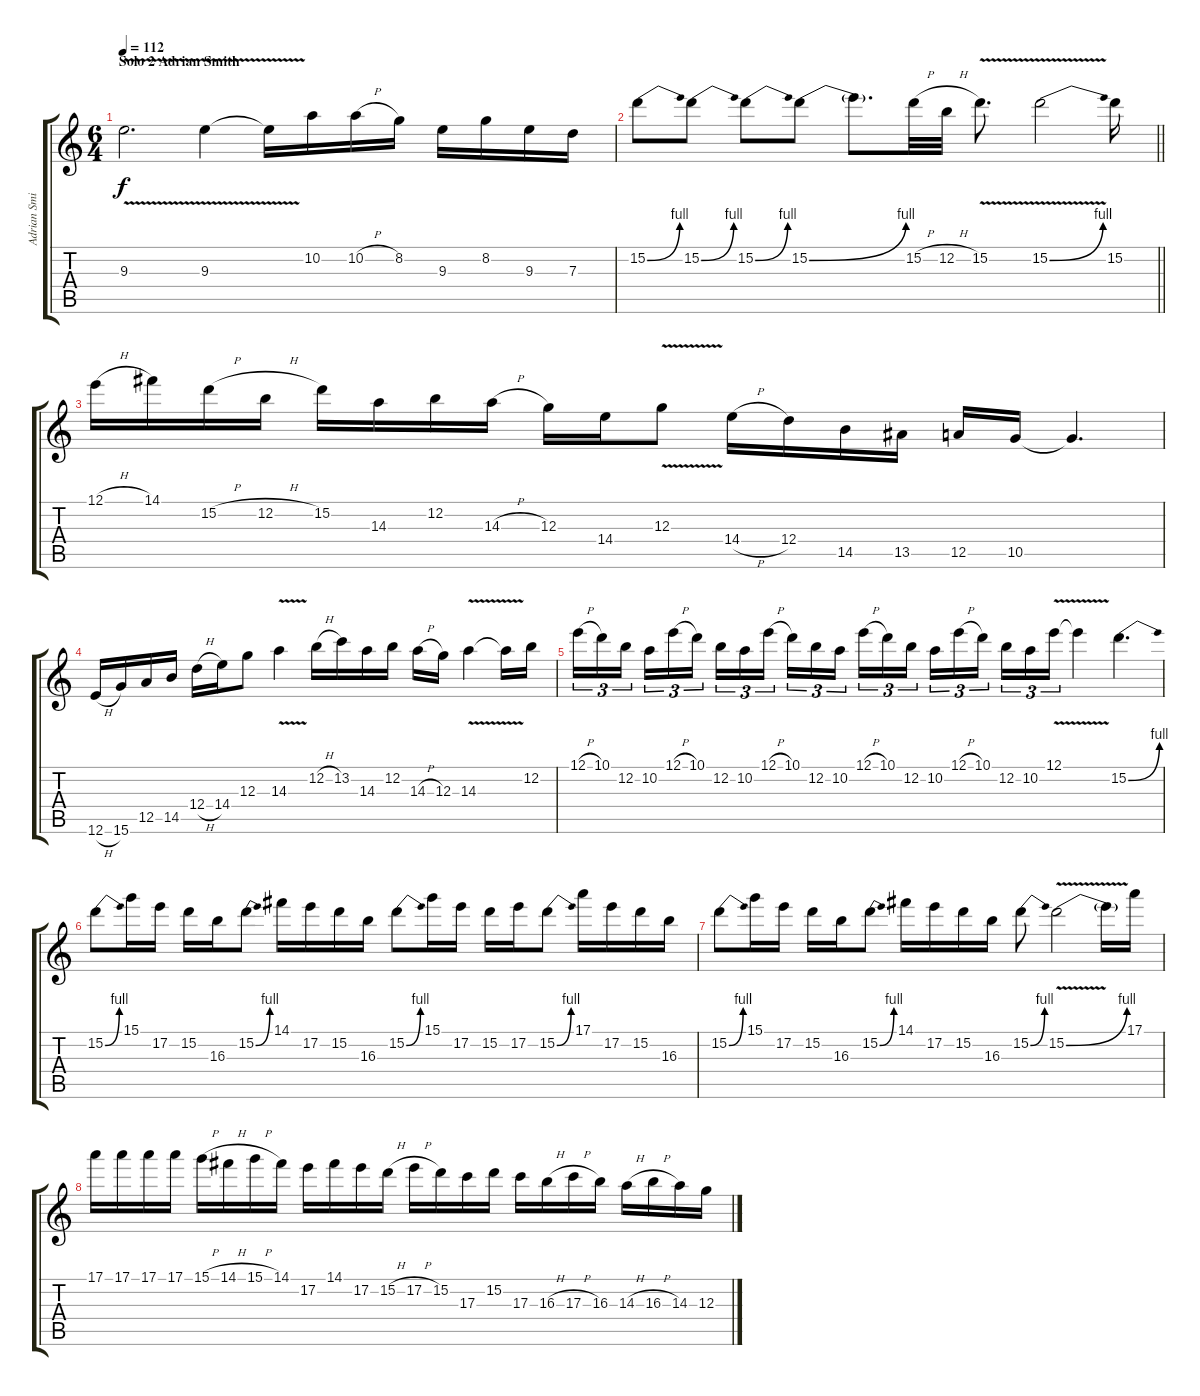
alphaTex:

\track ("Adrian Smith" "Adrian Smi") {instrument overdrivenguitar}
\staff {score tabs}
\tuning (E4 B3 G3 D3 A2 E2) {hide}
\ts (6 4)
\section ("" "Solo 2 Adrian Smith")
\tempo 112
\clef g2
\ks c
9.3{v}.2{d dy f volume 16} 9.3{v}.4 9.3{t}.16 10.2.16 10.2{h}.16 8.2.16 9.3.16 8.2.16 9.3.16 7.3.16 |
\barLineRight lightlight
15.2{be (bend 0 0 60 4)}.8 15.2{be (bend 0 0 60 4)}.8 15.2{be (bend 0 0 60 4)}.8 15.2{be (bend 0 0 60 4)}.8 15.2{t}.8{d} 15.2{h}.32 12.2{h}.32 15.2{v}.8{d} 15.2{be (bend 0 0 60 4) v}.2 15.2.16 |
12.1{h}.16 14.1.16 15.2{h}.16 12.2{h}.16 15.2.16 14.3.16 12.2.16 14.3{h}.16 12.3.16 14.4.16 12.3{v}.8 14.4{h}.16 12.4.16 14.5.16 13.5.16 12.5.16 10.5.16 10.5{t}.4{d} |
12.6{h}.16 15.6.16 12.5.16 14.5.16 12.4{h}.16 14.4.16 12.3.8 14.3{v}.4 12.2{h}.16 13.2.16 14.3.16 12.2.16 14.3{h}.16 12.3.16 14.3{v}.4 14.3{t}.16 12.2.16 |
12.1{h}.16{tu (3 2)} 10.1.16{tu (3 2)} 12.2.16{tu (3 2) beam splitsecondary} 10.2.16{tu (3 2)} 12.1{h}.16{tu (3 2)} 10.1.16{tu (3 2) beam splitsecondary} 12.2.16{tu (3 2)} 10.2.16{tu (3 2)} 12.1{h}.16{tu (3 2) beam splitsecondary} 10.1.16{tu (3 2)} 12.2.16{tu (3 2)} 10.2.16{tu (3 2) beam splitsecondary} 12.1{h}.16{tu (3 2)} 10.1.16{tu (3 2)} 12.2.16{tu (3 2) beam splitsecondary} 10.2.16{tu (3 2)} 12.1{h}.16{tu (3 2)} 10.1.16{tu (3 2)} 12.2.16{tu (3 2)} 10.2.16{tu (3 2)} 12.1{v}.16{tu (3 2)} 12.1{t}.4 15.2{be (bend 0 0 60 4)}.4{d} |
15.2{be (bend 0 0 60 4)}.8 15.1.16 17.2.16 15.2.16 16.3.16 15.2{be (bend 0 0 60 4)}.8 14.1.16 17.2.16 15.2.16 16.3.16 15.2{be (bend 0 0 60 4)}.8 15.1.16 17.2.16 15.2.16 17.2.16 15.2{be (bend 0 0 60 4)}.8 17.1.16 17.2.16 15.2.16 16.3.16 |
15.2{be (bend 0 0 60 4)}.8 15.1.16 17.2.16 15.2.16 16.3.16 15.2{be (bend 0 0 60 4)}.8 14.1.16 17.2.16 15.2.16 16.3.16 15.2{be (bend 0 0 60 4)}.8 15.2{be (bend 0 0 60 4) v}.2 15.2{t}.16 17.1.16 |
17.1.16 17.1.16 17.1.16 17.1.16 15.1{h}.16 14.1{h}.16 15.1{h}.16 14.1.16 17.2.16 14.1.16 17.2.16 15.2{h}.16 17.2{h}.16 15.2.16 17.3.16 15.2.16 17.3.16 16.3{h}.16 17.3{h}.16 16.3.16 14.3{h}.16 16.3{h}.16 14.3.16 12.3.16
